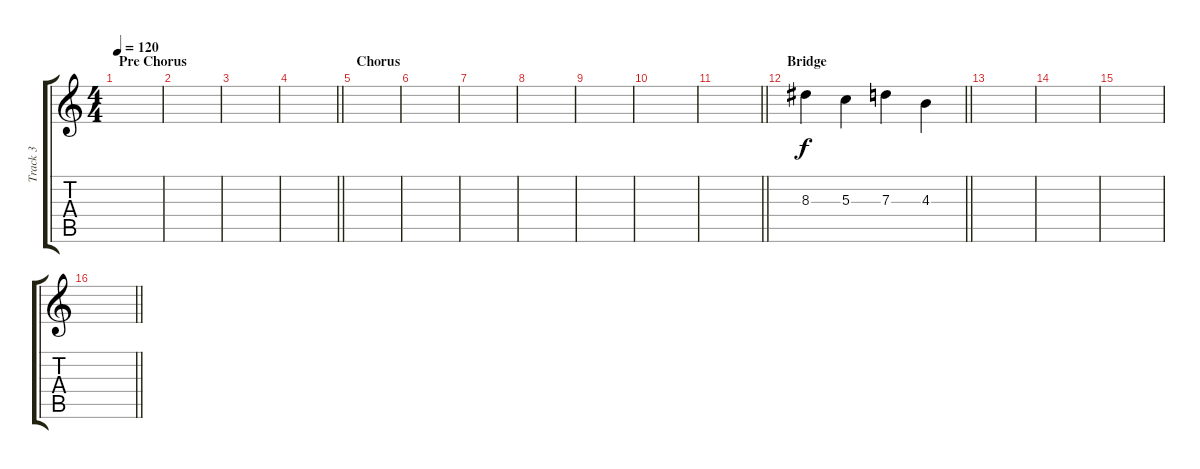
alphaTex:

\track ("Track 3" "Track 3") {instrument distortionguitar}
\staff {score tabs}
\tuning (E4 B3 G3 D3 A2 D2) {hide}
\ts (4 4)
\section ("" "Pre Chorus")
\tempo 120
\clef g2
\ks c
|
|
|
\barLineRight lightlight
|
\section ("" "Chorus")
|
|
|
|
|
|
\barLineRight lightlight
|
\section ("" "Bridge")
\barLineRight lightlight
8.3.4{balance 8} 5.3.4 7.3.4 4.3.4 |
|
|
|
\barLineRight lightlight
